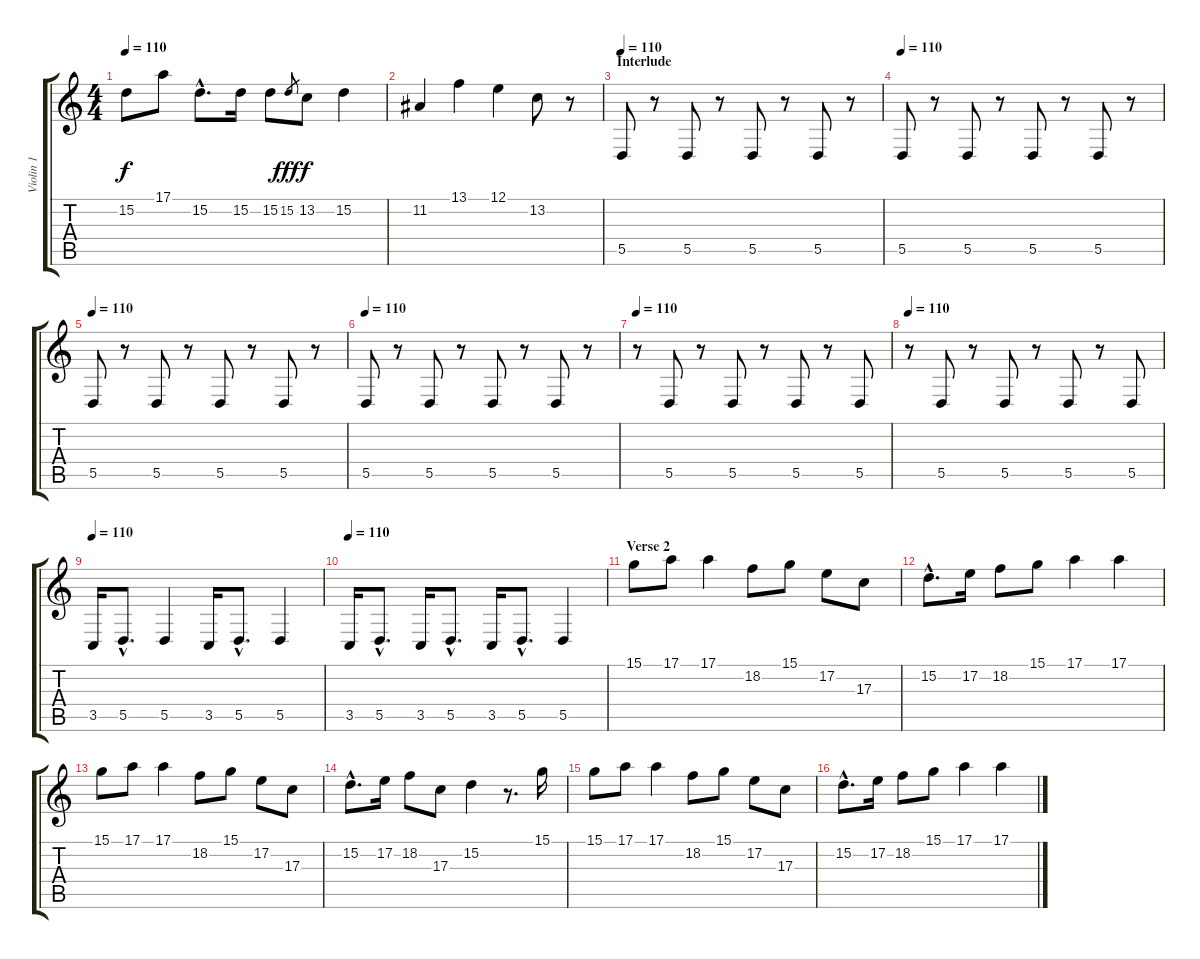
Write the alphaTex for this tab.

\track ("Violin 1" "Violin 1") {instrument violin}
\staff {score tabs}
\tuning (E4 B3 G3 D3 A2 E2) {hide}
\ts (4 4)
\tempo 110
\clef g2
\ks c
15.2.8{dy f} 17.1.8 15.2{hac}.8{d} 15.2.16 15.2.8 15.2.8{gr dy fff} 13.2.8{dy f} 15.2.4 |
11.2.4 13.1.4 12.1.4 13.2.8 r.8 |
\section ("" "Interlude")
\tempo 110
5.5.8 r.8 5.5.8 r.8 5.5.8 r.8 5.5.8 r.8 |
\tempo 110
5.5.8 r.8 5.5.8 r.8 5.5.8 r.8 5.5.8 r.8 |
\tempo 110
5.5.8 r.8 5.5.8 r.8 5.5.8 r.8 5.5.8 r.8 |
\tempo 110
5.5.8 r.8 5.5.8 r.8 5.5.8 r.8 5.5.8 r.8 |
\tempo 110
r.8 5.5.8 r.8 5.5.8 r.8 5.5.8 r.8 5.5.8 |
\tempo 110
r.8 5.5.8 r.8 5.5.8 r.8 5.5.8 r.8 5.5.8 |
\tempo 110
3.5.16 5.5{hac}.8{d} 5.5.4 3.5.16 5.5{hac}.8{d} 5.5.4 |
\tempo 110
3.5.16 5.5{hac}.8{d} 3.5.16 5.5{hac}.8{d} 3.5.16 5.5{hac}.8{d} 5.5.4 |
\section ("" "Verse 2")
15.1.8 17.1.8 17.1.4 18.2.8 15.1.8 17.2.8 17.3.8 |
15.2{hac}.8{d} 17.2.16 18.2.8 15.1.8 17.1.4 17.1.4 |
15.1.8 17.1.8 17.1.4 18.2.8 15.1.8 17.2.8 17.3.8 |
15.2{hac}.8{d} 17.2.16 18.2.8 17.3.8 15.2.4 r.8{d} 15.1.16 |
15.1.8 17.1.8 17.1.4 18.2.8 15.1.8 17.2.8 17.3.8 |
15.2{hac}.8{d} 17.2.16 18.2.8 15.1.8 17.1.4 17.1.4
